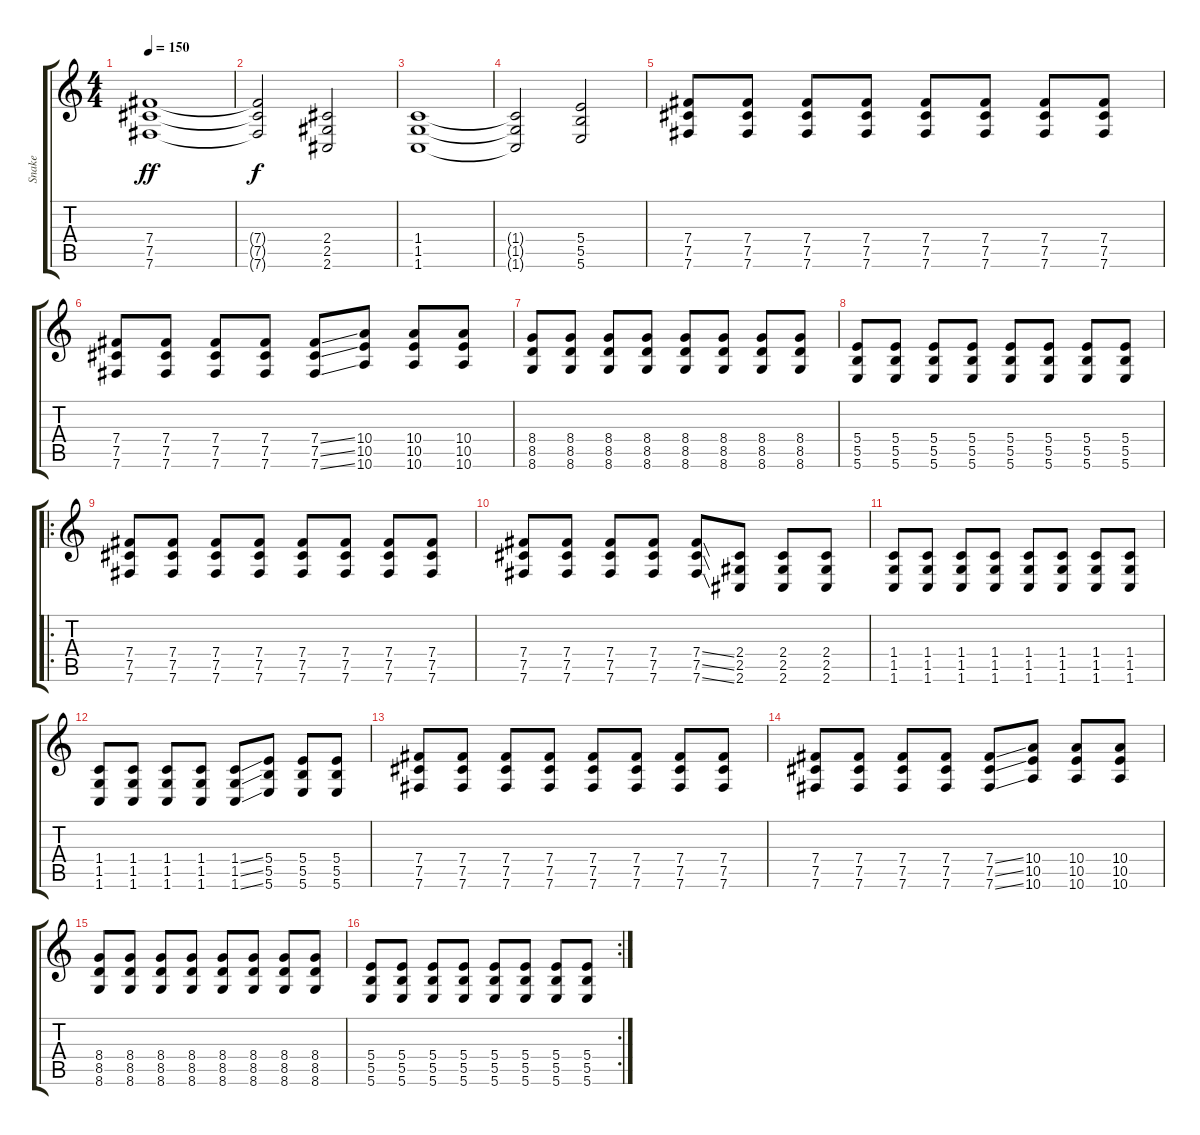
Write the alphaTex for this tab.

\track ("Snake" "Snake") {instrument distortionguitar}
\staff {score tabs}
\tuning (Db4 Ab3 E3 B2 Gb2 B1) {hide}
\ts (4 4)
\tempo 150
\clef g2
\ks c
(7.4 7.5 7.6).1{dy ff} |
(7.4{t} 7.5{t} 7.6{t}).2{dy f} (2.4 2.5 2.6).2 |
(1.4 1.5 1.6).1 |
(1.4{t} 1.5{t} 1.6{t}).2 (5.4 5.5 5.6).2 |
(7.4 7.5 7.6).8 (7.4 7.5 7.6).8 (7.4 7.5 7.6).8 (7.4 7.5 7.6).8 (7.4 7.5 7.6).8 (7.4 7.5 7.6).8 (7.4 7.5 7.6).8 (7.4 7.5 7.6).8 |
(7.4 7.5 7.6).8 (7.4 7.5 7.6).8 (7.4 7.5 7.6).8 (7.4 7.5 7.6).8 (7.4{ss} 7.5{ss} 7.6{ss}).8 (10.4 10.5 10.6).8 (10.4 10.5 10.6).8 (10.4 10.5 10.6).8 |
(8.4 8.5 8.6).8 (8.4 8.5 8.6).8 (8.4 8.5 8.6).8 (8.4 8.5 8.6).8 (8.4 8.5 8.6).8 (8.4 8.5 8.6).8 (8.4 8.5 8.6).8 (8.4 8.5 8.6).8 |
(5.4 5.5 5.6).8 (5.4 5.5 5.6).8 (5.4 5.5 5.6).8 (5.4 5.5 5.6).8 (5.4 5.5 5.6).8 (5.4 5.5 5.6).8 (5.4 5.5 5.6).8 (5.4 5.5 5.6).8 |
\ro
(7.4 7.5 7.6).8 (7.4 7.5 7.6).8 (7.4 7.5 7.6).8 (7.4 7.5 7.6).8 (7.4 7.5 7.6).8 (7.4 7.5 7.6).8 (7.4 7.5 7.6).8 (7.4 7.5 7.6).8 |
(7.4 7.5 7.6).8 (7.4 7.5 7.6).8 (7.4 7.5 7.6).8 (7.4 7.5 7.6).8 (7.4{ss} 7.5{ss} 7.6{ss}).8 (2.4 2.5 2.6).8 (2.4 2.5 2.6).8 (2.4 2.5 2.6).8 |
(1.4 1.5 1.6).8 (1.4 1.5 1.6).8 (1.4 1.5 1.6).8 (1.4 1.5 1.6).8 (1.4 1.5 1.6).8 (1.4 1.5 1.6).8 (1.4 1.5 1.6).8 (1.4 1.5 1.6).8 |
(1.4 1.5 1.6).8 (1.4 1.5 1.6).8 (1.4 1.5 1.6).8 (1.4 1.5 1.6).8 (1.4{ss} 1.5{ss} 1.6{ss}).8 (5.4 5.5 5.6).8 (5.4 5.5 5.6).8 (5.4 5.5 5.6).8 |
(7.4 7.5 7.6).8 (7.4 7.5 7.6).8 (7.4 7.5 7.6).8 (7.4 7.5 7.6).8 (7.4 7.5 7.6).8 (7.4 7.5 7.6).8 (7.4 7.5 7.6).8 (7.4 7.5 7.6).8 |
(7.4 7.5 7.6).8 (7.4 7.5 7.6).8 (7.4 7.5 7.6).8 (7.4 7.5 7.6).8 (7.4{ss} 7.5{ss} 7.6{ss}).8 (10.4 10.5 10.6).8 (10.4 10.5 10.6).8 (10.4 10.5 10.6).8 |
(8.4 8.5 8.6).8 (8.4 8.5 8.6).8 (8.4 8.5 8.6).8 (8.4 8.5 8.6).8 (8.4 8.5 8.6).8 (8.4 8.5 8.6).8 (8.4 8.5 8.6).8 (8.4 8.5 8.6).8 |
\rc 2
(5.4 5.5 5.6).8 (5.4 5.5 5.6).8 (5.4 5.5 5.6).8 (5.4 5.5 5.6).8 (5.4 5.5 5.6).8 (5.4 5.5 5.6).8 (5.4 5.5 5.6).8 (5.4 5.5 5.6).8
